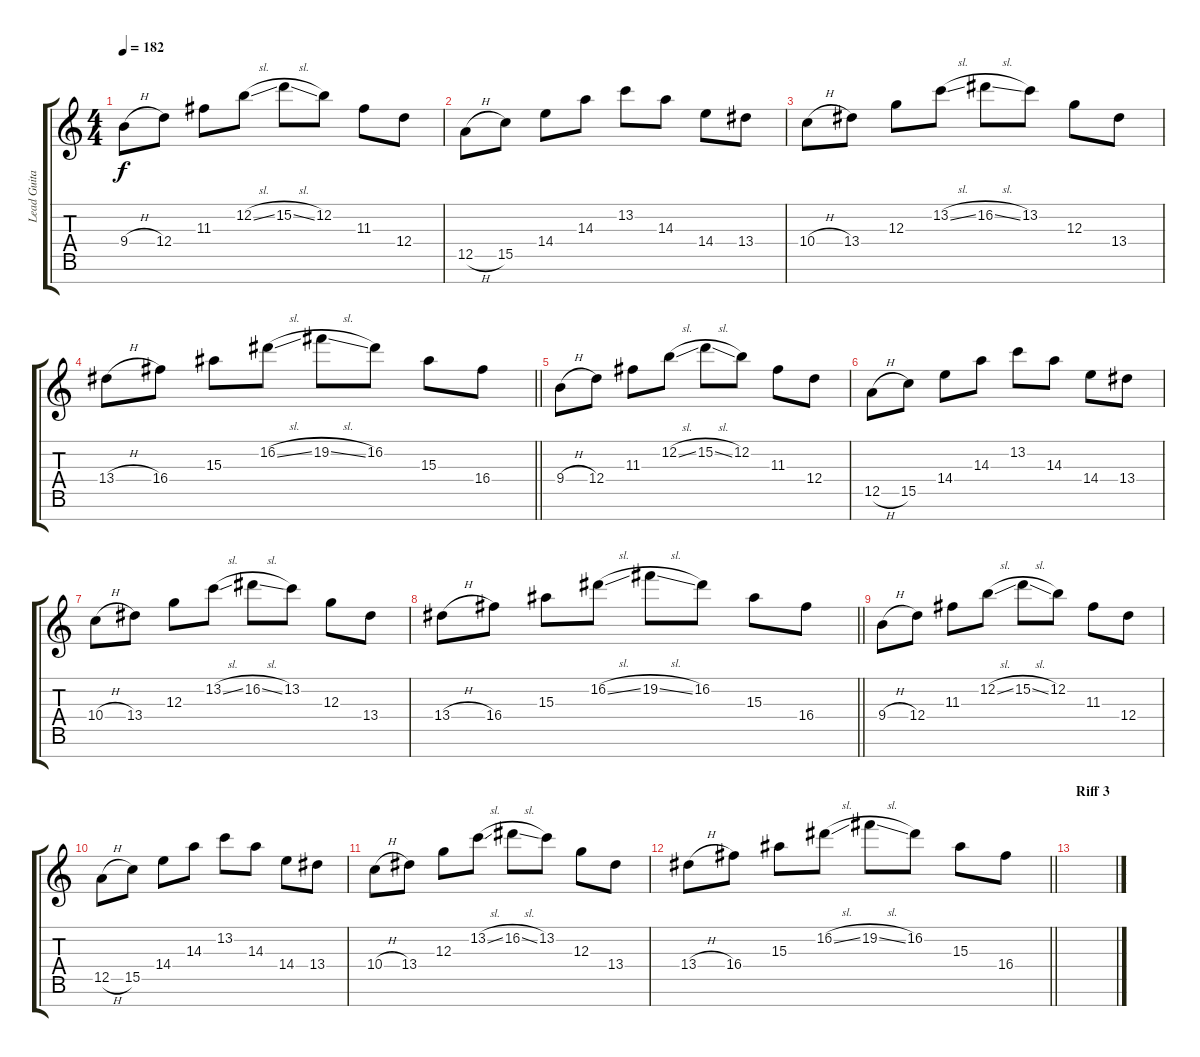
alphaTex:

\track ("Lead Guitar" "Lead Guita") {instrument distortionguitar}
\staff {score tabs}
\tuning (E4 B3 G3 D3 A2 E2 B1) {hide}
\ts (4 4)
\tempo 182
\clef g2
\ks c
9.4{h}.8{dy f} 12.4.8 11.3.8 12.2{sl}.8 15.2{sl}.8 12.2.8 11.3.8 12.4.8 |
12.5{h}.8 15.5.8 14.4.8 14.3.8 13.2.8 14.3.8 14.4.8 13.4.8 |
10.4{h}.8 13.4.8 12.3.8 13.2{sl}.8 16.2{sl}.8 13.2.8 12.3.8 13.4.8 |
\barLineRight lightlight
13.4{h}.8 16.4.8 15.3.8 16.2{sl}.8 19.2{sl}.8 16.2.8 15.3.8 16.4.8 |
9.4{h}.8 12.4.8 11.3.8 12.2{sl}.8 15.2{sl}.8 12.2.8 11.3.8 12.4.8 |
12.5{h}.8 15.5.8 14.4.8 14.3.8 13.2.8 14.3.8 14.4.8 13.4.8 |
10.4{h}.8 13.4.8 12.3.8 13.2{sl}.8 16.2{sl}.8 13.2.8 12.3.8 13.4.8 |
\barLineRight lightlight
13.4{h}.8 16.4.8 15.3.8 16.2{sl}.8 19.2{sl}.8 16.2.8 15.3.8 16.4.8 |
9.4{h}.8 12.4.8 11.3.8 12.2{sl}.8 15.2{sl}.8 12.2.8 11.3.8 12.4.8 |
12.5{h}.8 15.5.8 14.4.8 14.3.8 13.2.8 14.3.8 14.4.8 13.4.8 |
10.4{h}.8 13.4.8 12.3.8 13.2{sl}.8 16.2{sl}.8 13.2.8 12.3.8 13.4.8 |
\barLineRight lightlight
13.4{h}.8 16.4.8 15.3.8 16.2{sl}.8 19.2{sl}.8 16.2.8 15.3.8 16.4.8 |
\section ("" "Riff 3")
